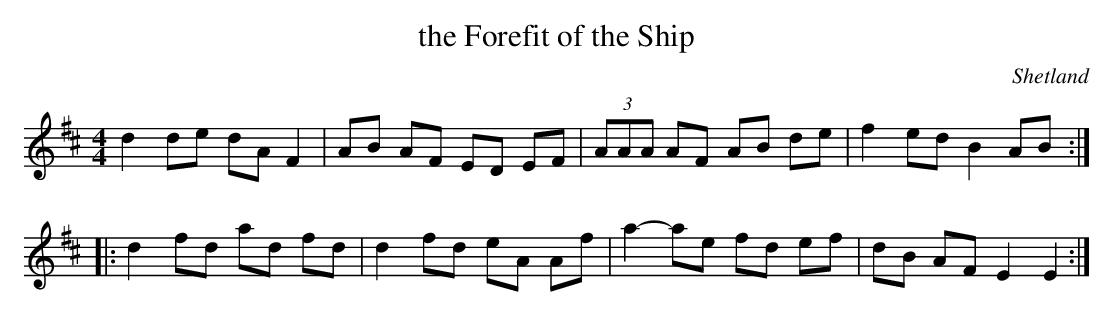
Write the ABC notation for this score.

X:1
T:the Forefit of the Ship
M:4/4
O:Shetland
K:D major
d2de dA F2 | AB AF ED EF | \
(3AAA AF AB de | f2ed B2AB ::
d2fd ad fd | d2 fd eA Af |\
a2-ae fd ef | dB AF E2E2:|
